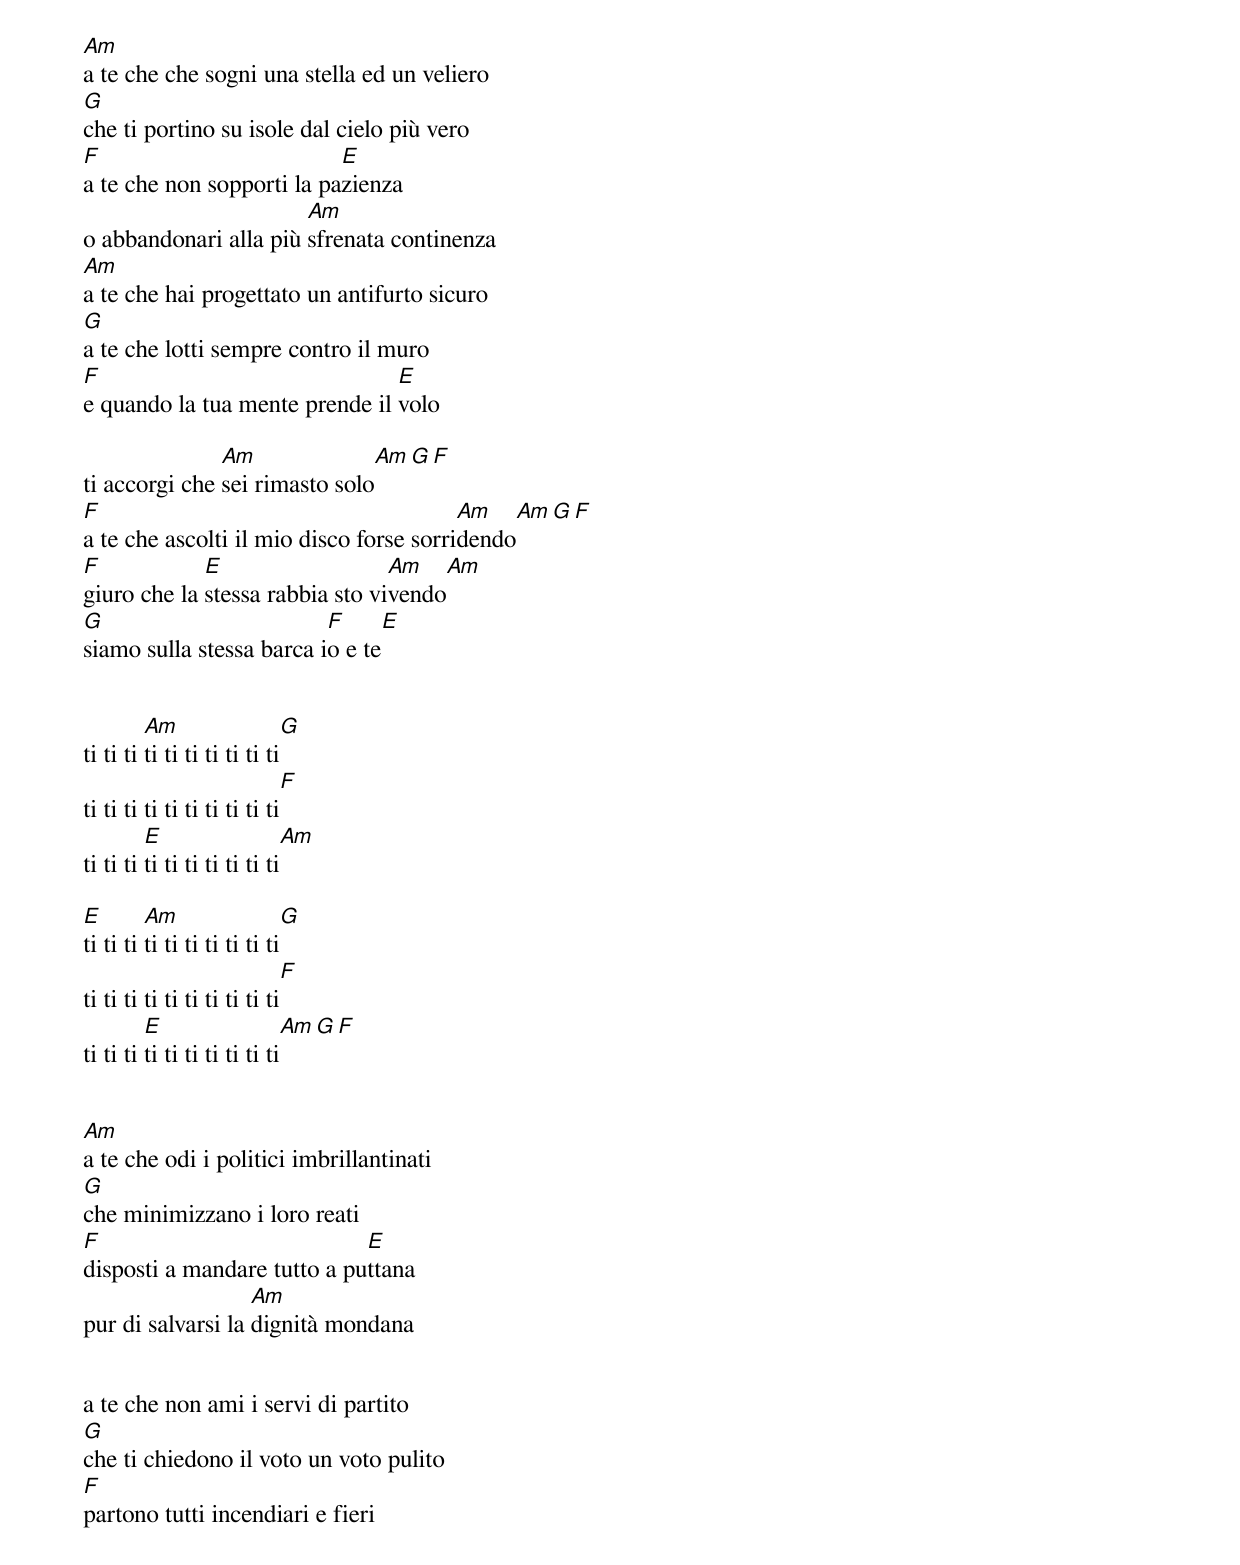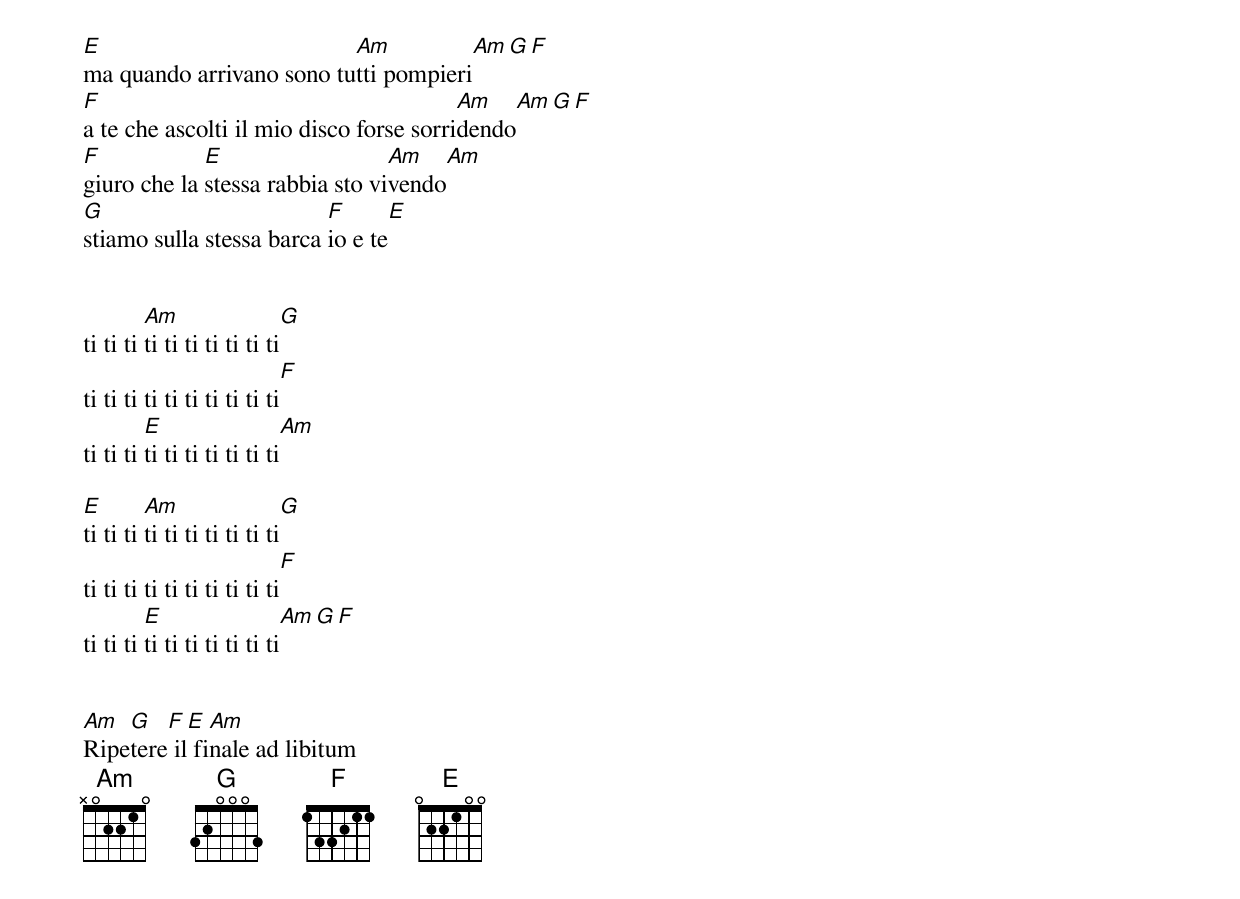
Am
a te che che sogni una stella ed un veliero
G
che ti portino su isole dal cielo più vero
F                          E
a te che non sopporti la pazienza
                       Am
o abbandonari alla più sfrenata continenza
Am
a te che hai progettato un antifurto sicuro
G
a te che lotti sempre contro il muro
F                               E
e quando la tua mente prende il volo

               Am               Am  G    F
ti accorgi che sei rimasto solo
F                                        Am    Am  G   F
a te che ascolti il mio disco forse sorridendo
F            E                   Am   Am
giuro che la stessa rabbia sto vivendo
G                         F      E
siamo sulla stessa barca io e te


         Am                   G
ti ti ti ti ti ti ti ti ti ti
                              F
ti ti ti ti ti ti ti ti ti ti
         E                    Am
ti ti ti ti ti ti ti ti ti ti

E        Am                   G
ti ti ti ti ti ti ti ti ti ti
                              F
ti ti ti ti ti ti ti ti ti ti
         E                    Am  G   F
ti ti ti ti ti ti ti ti ti ti


Am
a te che odi i politici imbrillantinati
G
che minimizzano i loro reati
F                            E
disposti a mandare tutto a puttana
                   Am
pur di salvarsi la dignità mondana


a te che non ami i servi di partito
G
che ti chiedono il voto un voto pulito
F
partono tutti incendiari e fieri
E                         Am           Am  G   F
ma quando arrivano sono tutti pompieri
F                                        Am    Am  G  F
a te che ascolti il mio disco forse sorridendo
F            E                   Am   Am
giuro che la stessa rabbia sto vivendo
G                         F      E
stiamo sulla stessa barca io e te


         Am                   G
ti ti ti ti ti ti ti ti ti ti
                              F
ti ti ti ti ti ti ti ti ti ti
         E                    Am
ti ti ti ti ti ti ti ti ti ti

E        Am                   G
ti ti ti ti ti ti ti ti ti ti
                              F
ti ti ti ti ti ti ti ti ti ti
         E                    Am  G   F
ti ti ti ti ti ti ti ti ti ti


Am  G   F  E  Am
Ripetere il finale ad libitum
